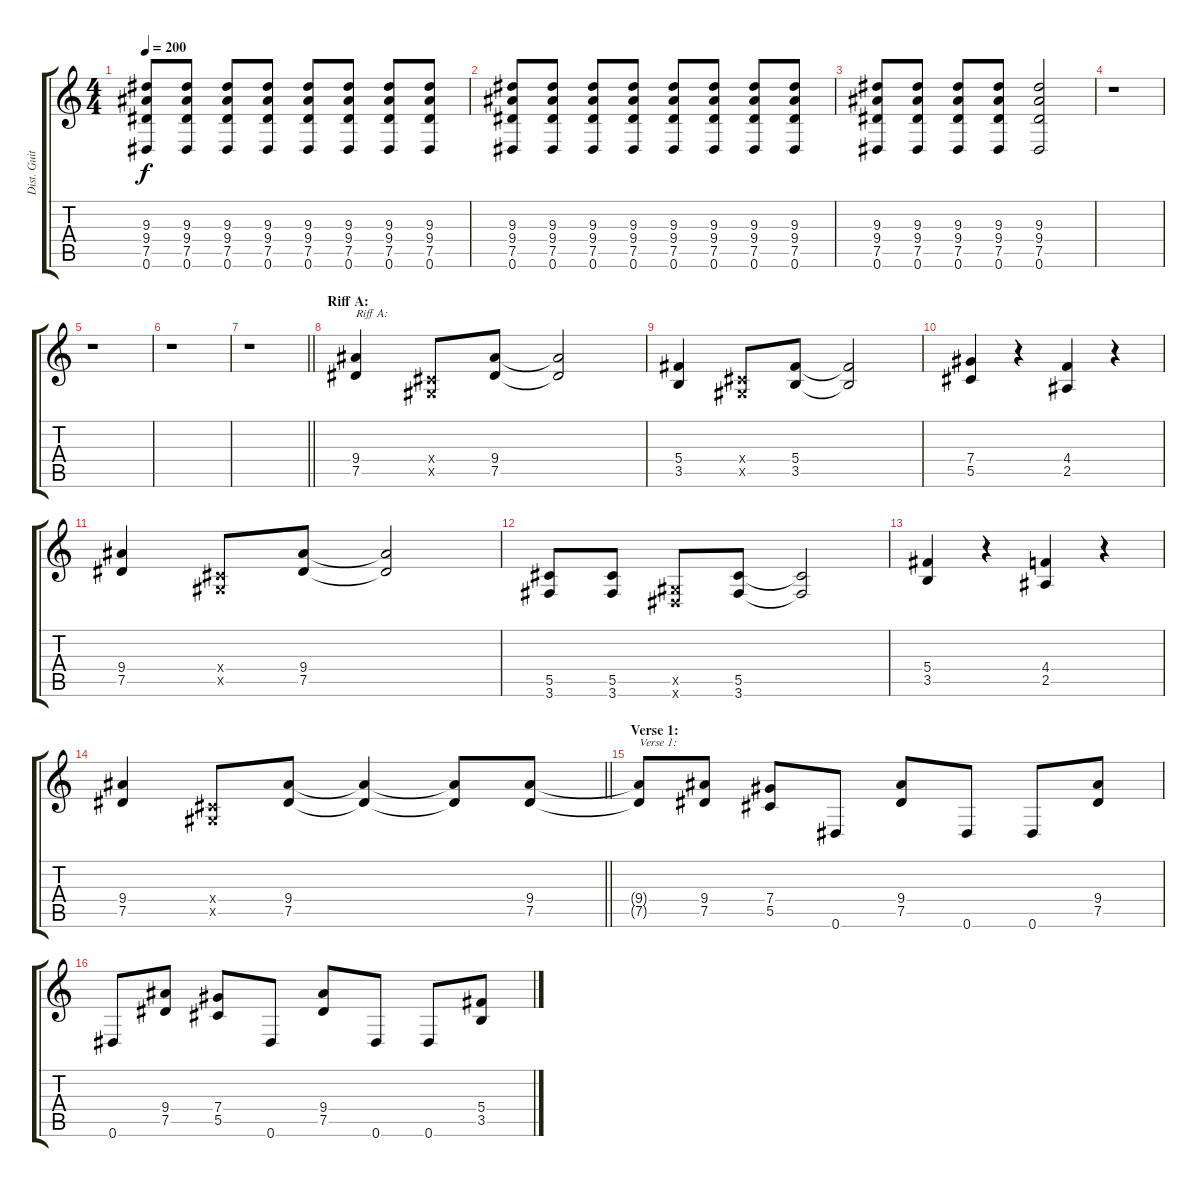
\track ("Dist. Guitar 2" "Dist. Guit") {instrument distortionguitar}
\staff {score tabs}
\tuning (Eb4 Bb3 Gb3 Db3 Ab2 Eb2) {hide}
\ts (4 4)
\tempo 200
\clef g2
\ks c
(9.3 9.4 7.5 0.6).8{dy f} (9.3 9.4 7.5 0.6).8 (9.3 9.4 7.5 0.6).8 (9.3 9.4 7.5 0.6).8 (9.3 9.4 7.5 0.6).8 (9.3 9.4 7.5 0.6).8 (9.3 9.4 7.5 0.6).8 (9.3 9.4 7.5 0.6).8 |
(9.3 9.4 7.5 0.6).8 (9.3 9.4 7.5 0.6).8 (9.3 9.4 7.5 0.6).8 (9.3 9.4 7.5 0.6).8 (9.3 9.4 7.5 0.6).8 (9.3 9.4 7.5 0.6).8 (9.3 9.4 7.5 0.6).8 (9.3 9.4 7.5 0.6).8 |
(9.3 9.4 7.5 0.6).8 (9.3 9.4 7.5 0.6).8 (9.3 9.4 7.5 0.6).8 (9.3 9.4 7.5 0.6).8 (9.3 9.4 7.5 0.6).2 |
r.1 |
r.1 |
r.1 |
\barLineRight lightlight
r.1 |
\section ("" "Riff A:")
(9.4 7.5).4{txt "Riff A:"} (0.4{x} 0.5{x}).8 (9.4 7.5).8 (9.4{t} 7.5{t}).2 |
(5.4 3.5).4 (0.4{x} 0.5{x}).8 (5.4 3.5).8 (5.4{t} 3.5{t}).2 |
(7.4 5.5).4 r.4 (4.4 2.5).4 r.4 |
(9.4 7.5).4 (0.4{x} 0.5{x}).8 (9.4 7.5).8 (9.4{t} 7.5{t}).2 |
(5.5 3.6).8 (5.5 3.6).8 (0.5{x} 0.6{x}).8 (5.5 3.6).8 (5.5{t} 3.6{t}).2 |
(5.4 3.5).4 r.4 (4.4 2.5).4 r.4 |
\barLineRight lightlight
(9.4 7.5).4 (0.4{x} 0.5{x}).8 (9.4 7.5).8 (9.4{t} 7.5{t}).4 (9.4{t} 7.5{t}).8 (9.4 7.5).8 |
\section ("" "Verse 1:")
(9.4{t} 7.5{t}).8{txt "Verse 1:"} (9.4 7.5).8 (7.4 5.5).8 0.6.8 (9.4 7.5).8 0.6.8 0.6.8 (9.4 7.5).8 |
0.6.8 (9.4 7.5).8 (7.4 5.5).8 0.6.8 (9.4 7.5).8 0.6.8 0.6.8 (5.4 3.5).8
